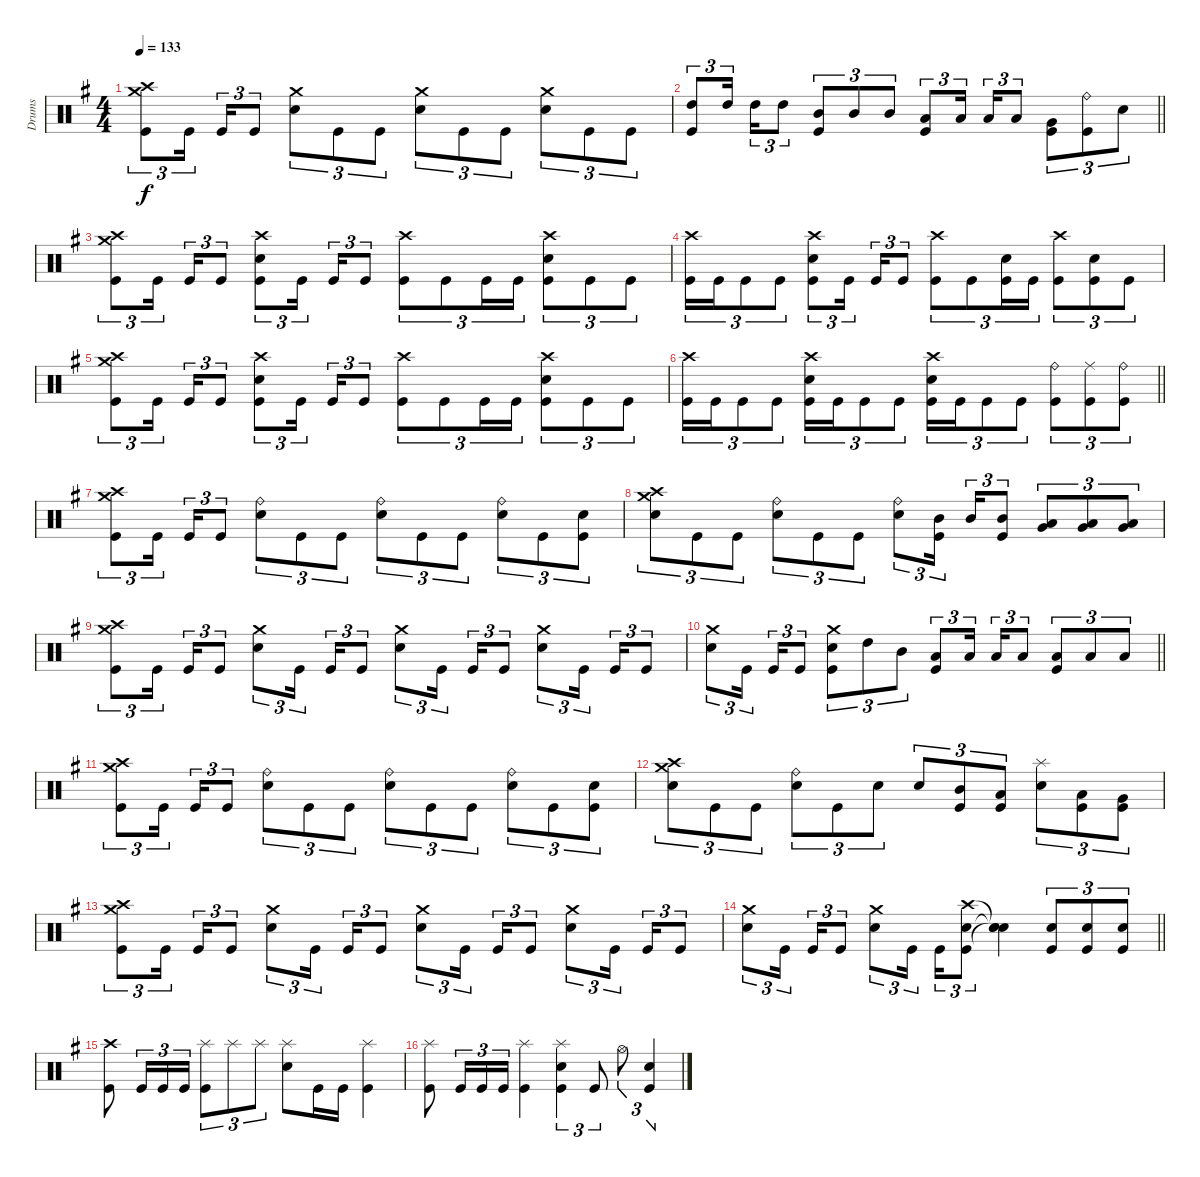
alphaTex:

\track ("Drums" "Drums") {instrument percussion}
\staff
\articulation defaults
\ts (4 4)
\tempo 133
\clef neutral
\ks eminor
("Crash high (hit)" "Crash medium (hit)" "Kick (hit)").8{tu (3 2) dy f} "Kick (hit)".16{tu (3 2) beam splitsecondary} "Kick (hit)".16{tu (3 2)} "Kick (hit)".8{tu (3 2)} ("Crash medium (hit)" "Electric Snare (hit)").8{tu (3 2)} "Kick (hit)".8{tu (3 2)} "Kick (hit)".8{tu (3 2)} ("Crash medium (hit)" "Electric Snare (hit)").8{tu (3 2)} "Kick (hit)".8{tu (3 2)} "Kick (hit)".8{tu (3 2)} ("Crash medium (hit)" "Electric Snare (hit)").8{tu (3 2)} "Kick (hit)".8{tu (3 2)} "Kick (hit)".8{tu (3 2)} |
\barLineRight lightlight
("High Tom (hit)" "Kick (hit)").8{tu (3 2)} "High Tom (hit)".16{tu (3 2) beam splitsecondary} "High Tom (hit)".16{tu (3 2)} "High Tom (hit)".8{tu (3 2)} ("Mid Tom (hit)" "Kick (hit)").8{tu (3 2)} "Mid Tom (hit)".8{tu (3 2)} "Mid Tom (hit)".8{tu (3 2)} ("Low Tom (hit)" "Kick (hit)").8{tu (3 2)} "Low Tom (hit)".16{tu (3 2) beam splitsecondary} "Low Tom (hit)".16{tu (3 2)} "Low Tom (hit)".8{tu (3 2)} ("Very Low Tom (hit)" "Kick (hit)").8{tu (3 2)} ("Ride (bell)" "Kick (hit)").8{tu (3 2)} "Electric Snare (hit)".8{tu (3 2)} |
("Crash high (hit)" "Crash medium (hit)" "Kick (hit)").8{tu (3 2)} "Kick (hit)".16{tu (3 2) beam splitsecondary} "Kick (hit)".16{tu (3 2)} "Kick (hit)".8{tu (3 2)} ("Crash high (hit)" "Electric Snare (hit)" "Kick (hit)").8{tu (3 2)} "Kick (hit)".16{tu (3 2) beam splitsecondary} "Kick (hit)".16{tu (3 2)} "Kick (hit)".8{tu (3 2)} ("Crash high (hit)" "Kick (hit)").8{tu (3 2)} "Kick (hit)".8{tu (3 2)} "Kick (hit)".16{tu (3 2)} "Kick (hit)".16{tu (3 2)} ("Crash high (hit)" "Electric Snare (hit)" "Kick (hit)").8{tu (3 2)} "Kick (hit)".8{tu (3 2)} "Kick (hit)".8{tu (3 2)} |
("Crash high (hit)" "Kick (hit)").16{tu (3 2)} "Kick (hit)".16{tu (3 2)} "Kick (hit)".8{tu (3 2)} "Kick (hit)".8{tu (3 2)} ("Crash high (hit)" "Electric Snare (hit)" "Kick (hit)").8{tu (3 2)} "Kick (hit)".16{tu (3 2) beam splitsecondary} "Kick (hit)".16{tu (3 2)} "Kick (hit)".8{tu (3 2)} ("Crash high (hit)" "Kick (hit)").8{tu (3 2)} "Kick (hit)".8{tu (3 2)} ("Electric Snare (hit)" "Kick (hit)").16{tu (3 2)} "Kick (hit)".16{tu (3 2)} ("Crash high (hit)" "Kick (hit)").8{tu (3 2)} ("Electric Snare (hit)" "Kick (hit)").8{tu (3 2)} "Kick (hit)".8{tu (3 2)} |
("Crash high (hit)" "Crash medium (hit)" "Kick (hit)").8{tu (3 2)} "Kick (hit)".16{tu (3 2) beam splitsecondary} "Kick (hit)".16{tu (3 2)} "Kick (hit)".8{tu (3 2)} ("Crash high (hit)" "Electric Snare (hit)" "Kick (hit)").8{tu (3 2)} "Kick (hit)".16{tu (3 2) beam splitsecondary} "Kick (hit)".16{tu (3 2)} "Kick (hit)".8{tu (3 2)} ("Crash high (hit)" "Kick (hit)").8{tu (3 2)} "Kick (hit)".8{tu (3 2)} "Kick (hit)".16{tu (3 2)} "Kick (hit)".16{tu (3 2)} ("Crash high (hit)" "Electric Snare (hit)" "Kick (hit)").8{tu (3 2)} "Kick (hit)".8{tu (3 2)} "Kick (hit)".8{tu (3 2)} |
\barLineRight lightlight
("Crash high (hit)" "Kick (hit)").16{tu (3 2)} "Kick (hit)".16{tu (3 2)} "Kick (hit)".8{tu (3 2)} "Kick (hit)".8{tu (3 2)} ("Crash high (hit)" "Electric Snare (hit)" "Kick (hit)").16{tu (3 2)} "Kick (hit)".16{tu (3 2)} "Kick (hit)".8{tu (3 2)} "Kick (hit)".8{tu (3 2)} ("Crash high (hit)" "Electric Snare (hit)" "Kick (hit)").16{tu (3 2)} "Kick (hit)".16{tu (3 2)} "Kick (hit)".8{tu (3 2)} "Kick (hit)".8{tu (3 2)} ("Ride (bell)" "Kick (hit)").8{tu (3 2)} ("Ride (middle)" "Kick (hit)").8{tu (3 2)} ("Ride (bell)" "Kick (hit)").8{tu (3 2)} |
\section ("" "")
("Crash high (hit)" "Crash medium (hit)" "Kick (hit)").8{tu (3 2)} "Kick (hit)".16{tu (3 2) beam splitsecondary} "Kick (hit)".16{tu (3 2)} "Kick (hit)".8{tu (3 2)} ("Ride (bell)" "Electric Snare (hit)").8{tu (3 2)} "Kick (hit)".8{tu (3 2)} "Kick (hit)".8{tu (3 2)} ("Ride (bell)" "Electric Snare (hit)").8{tu (3 2)} "Kick (hit)".8{tu (3 2)} "Kick (hit)".8{tu (3 2)} ("Ride (bell)" "Electric Snare (hit)").8{tu (3 2)} "Kick (hit)".8{tu (3 2)} ("Electric Snare (hit)" "Kick (hit)").8{tu (3 2)} |
("Crash high (hit)" "Crash medium (hit)" "Electric Snare (hit)").8{tu (3 2)} "Kick (hit)".8{tu (3 2)} "Kick (hit)".8{tu (3 2)} ("Ride (bell)" "Electric Snare (hit)").8{tu (3 2)} "Kick (hit)".8{tu (3 2)} "Kick (hit)".8{tu (3 2)} ("Ride (bell)" "Electric Snare (hit)").8{tu (3 2)} ("Mid Tom (hit)" "Kick (hit)").16{tu (3 2) beam splitsecondary} "Mid Tom (hit)".16{tu (3 2)} ("Mid Tom (hit)" "Kick (hit)").8{tu (3 2)} ("Low Tom (hit)" "Very Low Tom (hit)").8{tu (3 2)} ("Low Tom (hit)" "Very Low Tom (hit)").8{tu (3 2)} ("Low Tom (hit)" "Very Low Tom (hit)").8{tu (3 2)} |
("Crash high (hit)" "Crash medium (hit)" "Kick (hit)").8{tu (3 2)} "Kick (hit)".16{tu (3 2) beam splitsecondary} "Kick (hit)".16{tu (3 2)} "Kick (hit)".8{tu (3 2)} ("Crash medium (hit)" "Electric Snare (hit)").8{tu (3 2)} "Kick (hit)".16{tu (3 2) beam splitsecondary} "Kick (hit)".16{tu (3 2)} "Kick (hit)".8{tu (3 2)} ("Crash medium (hit)" "Electric Snare (hit)").8{tu (3 2)} "Kick (hit)".16{tu (3 2) beam splitsecondary} "Kick (hit)".16{tu (3 2)} "Kick (hit)".8{tu (3 2)} ("Crash medium (hit)" "Electric Snare (hit)").8{tu (3 2)} "Kick (hit)".16{tu (3 2) beam splitsecondary} "Kick (hit)".16{tu (3 2)} "Kick (hit)".8{tu (3 2)} |
\barLineRight lightlight
("Crash medium (hit)" "Electric Snare (hit)").8{tu (3 2)} "Kick (hit)".16{tu (3 2) beam splitsecondary} "Kick (hit)".16{tu (3 2)} "Kick (hit)".8{tu (3 2)} ("Crash medium (hit)" "Electric Snare (hit)" "Kick (hit)").8{tu (3 2)} "High Tom (hit)".8{tu (3 2)} "Mid Tom (hit)".8{tu (3 2)} ("Low Tom (hit)" "Kick (hit)").8{tu (3 2)} "Low Tom (hit)".16{tu (3 2) beam splitsecondary} "Low Tom (hit)".16{tu (3 2)} "Low Tom (hit)".8{tu (3 2)} ("Low Tom (hit)" "Kick (hit)").8{tu (3 2)} "Low Tom (hit)".8{tu (3 2)} "Low Tom (hit)".8{tu (3 2)} |
("Crash high (hit)" "Crash medium (hit)" "Kick (hit)").8{tu (3 2)} "Kick (hit)".16{tu (3 2) beam splitsecondary} "Kick (hit)".16{tu (3 2)} "Kick (hit)".8{tu (3 2)} ("Ride (bell)" "Electric Snare (hit)").8{tu (3 2)} "Kick (hit)".8{tu (3 2)} "Kick (hit)".8{tu (3 2)} ("Ride (bell)" "Electric Snare (hit)").8{tu (3 2)} "Kick (hit)".8{tu (3 2)} "Kick (hit)".8{tu (3 2)} ("Ride (bell)" "Electric Snare (hit)").8{tu (3 2)} "Kick (hit)".8{tu (3 2)} ("Electric Snare (hit)" "Kick (hit)").8{tu (3 2)} |
("Crash high (hit)" "Crash medium (hit)" "Electric Snare (hit)").8{tu (3 2)} "Kick (hit)".8{tu (3 2)} "Kick (hit)".8{tu (3 2)} ("Ride (bell)" "Electric Snare (hit)").8{tu (3 2)} "Kick (hit)".8{tu (3 2)} "Electric Snare (hit)".8{tu (3 2)} "Electric Snare (hit)".8{tu (3 2)} ("Mid Tom (hit)" "Kick (hit)").8{tu (3 2)} ("Low Tom (hit)" "Kick (hit)").8{tu (3 2)} ("Splash (hit)" "Electric Snare (hit)").8{tu (3 2)} ("Low Tom (hit)" "Kick (hit)").8{tu (3 2)} ("Very Low Tom (hit)" "Kick (hit)").8{tu (3 2)} |
("Crash high (hit)" "Crash medium (hit)" "Kick (hit)").8{tu (3 2)} "Kick (hit)".16{tu (3 2) beam splitsecondary} "Kick (hit)".16{tu (3 2)} "Kick (hit)".8{tu (3 2)} ("Crash medium (hit)" "Electric Snare (hit)").8{tu (3 2)} "Kick (hit)".16{tu (3 2) beam splitsecondary} "Kick (hit)".16{tu (3 2)} "Kick (hit)".8{tu (3 2)} ("Crash medium (hit)" "Electric Snare (hit)").8{tu (3 2)} "Kick (hit)".16{tu (3 2) beam splitsecondary} "Kick (hit)".16{tu (3 2)} "Kick (hit)".8{tu (3 2)} ("Crash medium (hit)" "Electric Snare (hit)").8{tu (3 2)} "Kick (hit)".16{tu (3 2) beam splitsecondary} "Kick (hit)".16{tu (3 2)} "Kick (hit)".8{tu (3 2)} |
\barLineRight lightlight
("Crash medium (hit)" "Electric Snare (hit)").8{tu (3 2)} "Kick (hit)".16{tu (3 2) beam splitsecondary} "Kick (hit)".16{tu (3 2)} "Kick (hit)".8{tu (3 2)} ("Crash medium (hit)" "Electric Snare (hit)").8{tu (3 2)} "Kick (hit)".16{tu (3 2) beam splitsecondary} "Kick (hit)".16{tu (3 2)} ("Crash high (hit)" "Electric Snare (hit)" "Kick (hit)").8{tu (3 2)} ("Snare (hit)"{t} "Electric Snare (hit)"{t} "Snare (hit)"{t}).4 ("Electric Snare (hit)" "Kick (hit)").8{tu (3 2)} ("Electric Snare (hit)" "Kick (hit)").8{tu (3 2)} ("Electric Snare (hit)" "Kick (hit)").8{tu (3 2)} |
\section ("" "")
("Crash high (hit)" "Kick (hit)").8 "Kick (hit)".16{tu (3 2)} "Kick (hit)".16{tu (3 2)} "Kick (hit)".16{tu (3 2)} ("Splash (hit)" "Kick (hit)").8{tu (3 2)} "Splash (hit)".8{tu (3 2)} "Splash (hit)".8{tu (3 2)} ("Splash (hit)" "Electric Snare (hit)").8 "Kick (hit)".16 "Kick (hit)".16 ("Splash (hit)" "Kick (hit)").4 |
("Splash (hit)" "Kick (hit)").8 "Kick (hit)".16{tu (3 2)} "Kick (hit)".16{tu (3 2)} "Kick (hit)".16{tu (3 2)} ("Splash (hit)" "Kick (hit)").4 ("Splash (hit)" "Electric Snare (hit)" "Kick (hit)").4{tu (3 2)} "Kick (hit)".8{tu (3 2)} "Hi-Hat (open)".8{tu (3 2)} ("Electric Snare (hit)" "Kick (hit)").4{tu (3 2)}
